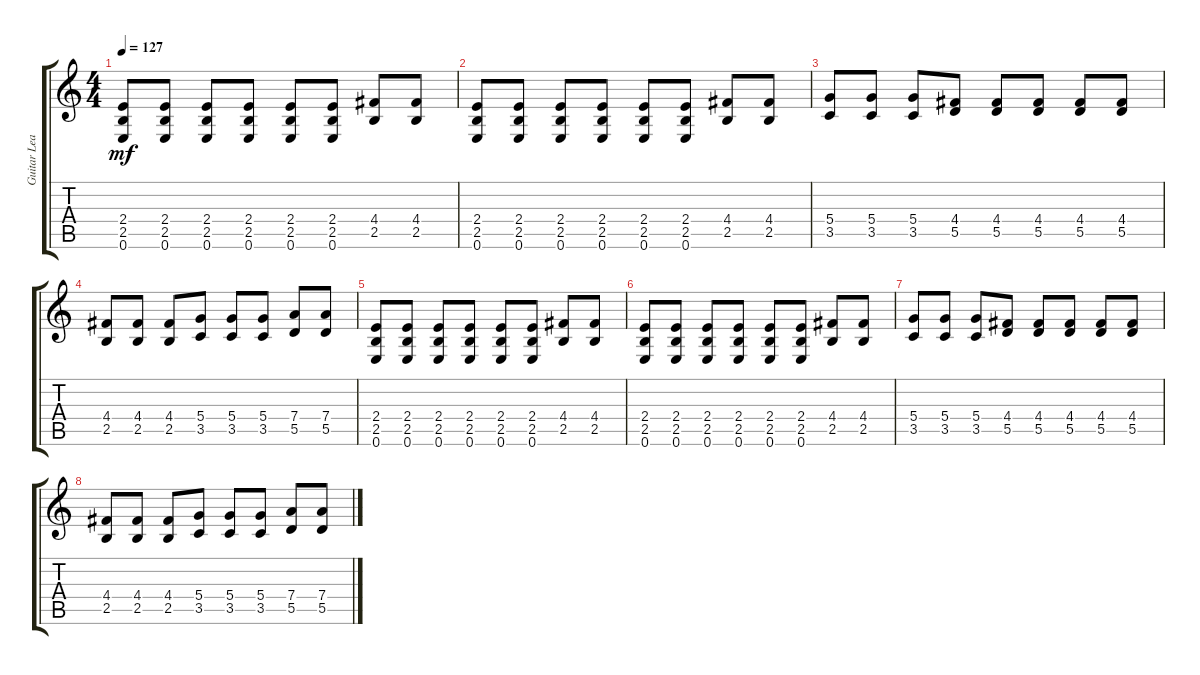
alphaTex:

\track ("Guitar Lead" "Guitar Lea") {instrument distortionguitar}
\staff {score tabs}
\tuning (E4 B3 G3 D3 A2 E2) {hide}
\ts (4 4)
\tempo 127
\clef g2
\ks c
(2.4 2.5 0.6).8{dy mf} (2.4 2.5 0.6).8 (2.4 2.5 0.6).8 (2.4 2.5 0.6).8 (2.4 2.5 0.6).8 (2.4 2.5 0.6).8 (4.4 2.5).8 (4.4 2.5).8 |
(2.4 2.5 0.6).8 (2.4 2.5 0.6).8 (2.4 2.5 0.6).8 (2.4 2.5 0.6).8 (2.4 2.5 0.6).8 (2.4 2.5 0.6).8 (4.4 2.5).8 (4.4 2.5).8 |
(5.4 3.5).8 (5.4 3.5).8 (5.4 3.5).8 (4.4 5.5).8 (4.4 5.5).8 (4.4 5.5).8 (4.4 5.5).8 (4.4 5.5).8 |
(4.4 2.5).8 (4.4 2.5).8 (4.4 2.5).8 (5.4 3.5).8 (5.4 3.5).8 (5.4 3.5).8 (7.4 5.5).8 (7.4 5.5).8 |
(2.4 2.5 0.6).8 (2.4 2.5 0.6).8 (2.4 2.5 0.6).8 (2.4 2.5 0.6).8 (2.4 2.5 0.6).8 (2.4 2.5 0.6).8 (4.4 2.5).8 (4.4 2.5).8 |
(2.4 2.5 0.6).8 (2.4 2.5 0.6).8 (2.4 2.5 0.6).8 (2.4 2.5 0.6).8 (2.4 2.5 0.6).8 (2.4 2.5 0.6).8 (4.4 2.5).8 (4.4 2.5).8 |
(5.4 3.5).8 (5.4 3.5).8 (5.4 3.5).8 (4.4 5.5).8 (4.4 5.5).8 (4.4 5.5).8 (4.4 5.5).8 (4.4 5.5).8 |
(4.4 2.5).8 (4.4 2.5).8 (4.4 2.5).8 (5.4 3.5).8 (5.4 3.5).8 (5.4 3.5).8 (7.4 5.5).8 (7.4 5.5).8
